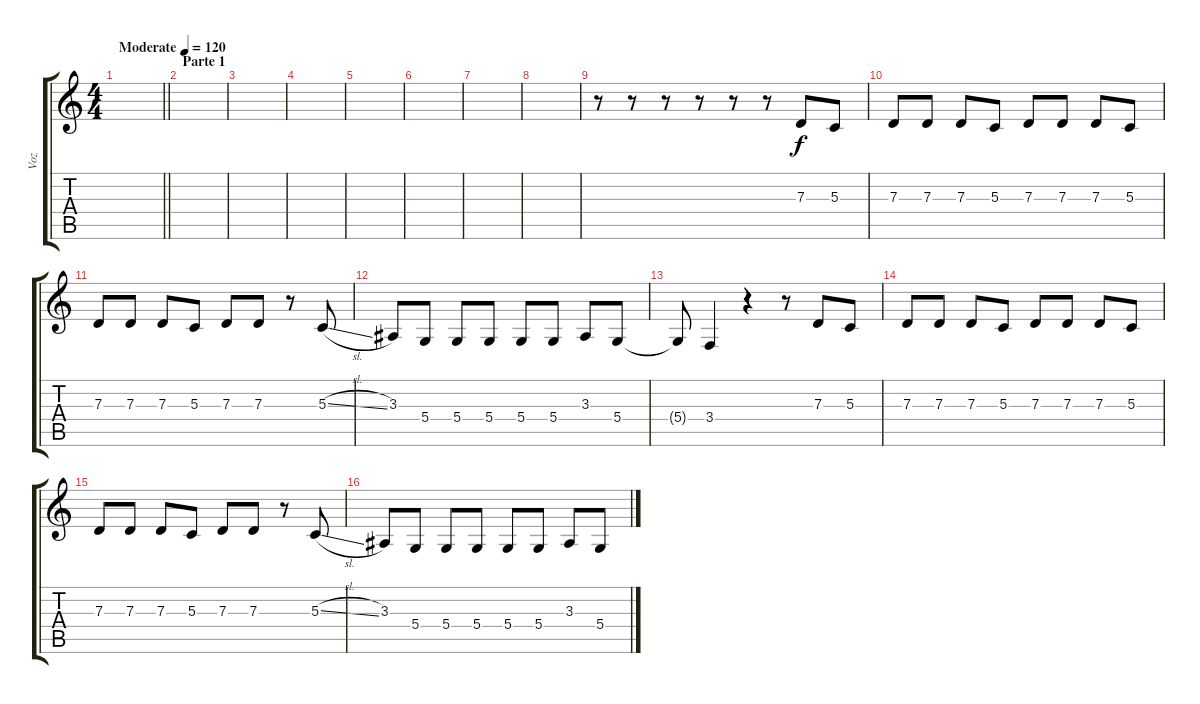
\track ("Voz" "Voz") {instrument lead6voice}
\staff {score tabs}
\tuning (E4 B3 G3 D3 A2 E2) {hide}
\ts (4 4)
\tempo (120 "Moderate")
\clef g2
\barLineRight lightlight
\ks c
|
\section ("" "Parte 1")
|
|
|
|
|
|
|
r.8 r.8 r.8 r.8 r.8 r.8 7.3.8 5.3.8 |
7.3.8 7.3.8 7.3.8 5.3.8 7.3.8 7.3.8 7.3.8 5.3.8 |
7.3.8 7.3.8 7.3.8 5.3.8 7.3.8 7.3.8 r.8 5.3{sl}.8 |
3.3.8 5.4.8 5.4.8 5.4.8 5.4.8 5.4.8 3.3.8 5.4.8 |
5.4{t}.8 3.4.4 r.4 r.8 7.3.8 5.3.8 |
7.3.8 7.3.8 7.3.8 5.3.8 7.3.8 7.3.8 7.3.8 5.3.8 |
7.3.8 7.3.8 7.3.8 5.3.8 7.3.8 7.3.8 r.8 5.3{sl}.8 |
3.3.8 5.4.8 5.4.8 5.4.8 5.4.8 5.4.8 3.3.8 5.4.8
